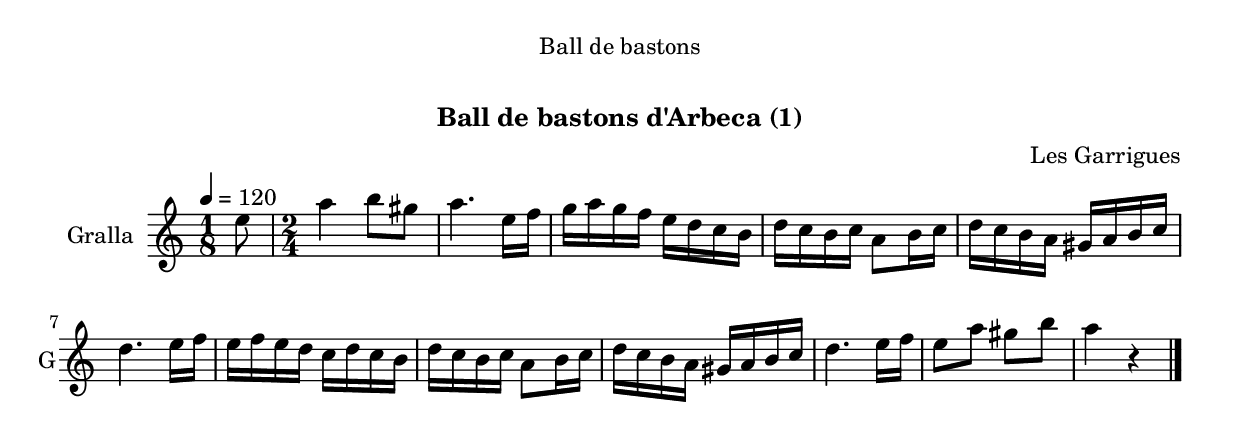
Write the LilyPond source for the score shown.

\version "2.16.0"

\header {
  dedication="Ball de bastons"
  title="   "
  subtitle="Ball de bastons d'Arbeca (1)"
  subsubtitle=""
  poet=""
  meter=""
  piece=""
  composer="Les Garrigues"
  arranger=""
  opus=""
  instrument=""
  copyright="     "
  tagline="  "
}

liniaroAa =
\relative e''
{
  \tempo 4=120
  \clef treble
  \key c \major
  \time 1/8
  e8  |
  \time 2/4   a4 b8 gis  |
  a4. e16 f  |
  g16 a g f e d c b  |
  %05
  d16 c b c a8 b16 c  |
  d16 c b a gis a b c  |
  d4. e16 f  |
  e16 f e d c d c b  |
  d16 c b c a8 b16 c  |
  %10
  d16 c b a gis a b c  |
  d4. e16 f  |
  e8 a gis b  |
  a4 r4  \bar "|." % kompletite
}

\score {
  \new StaffGroup {
    \override Score.RehearsalMark #'self-alignment-X = #LEFT
    <<
      \new Staff \with {instrumentName = #"Gralla" shortInstrumentName = #"G"} \liniaroAa
    >>
  }
  \layout {}
}\score { \unfoldRepeats
  \new StaffGroup {
    \override Score.RehearsalMark #'self-alignment-X = #LEFT
    <<
      \new Staff \with {instrumentName = #"Gralla" shortInstrumentName = #"G"} \liniaroAa
    >>
  }
  \midi {}
}
